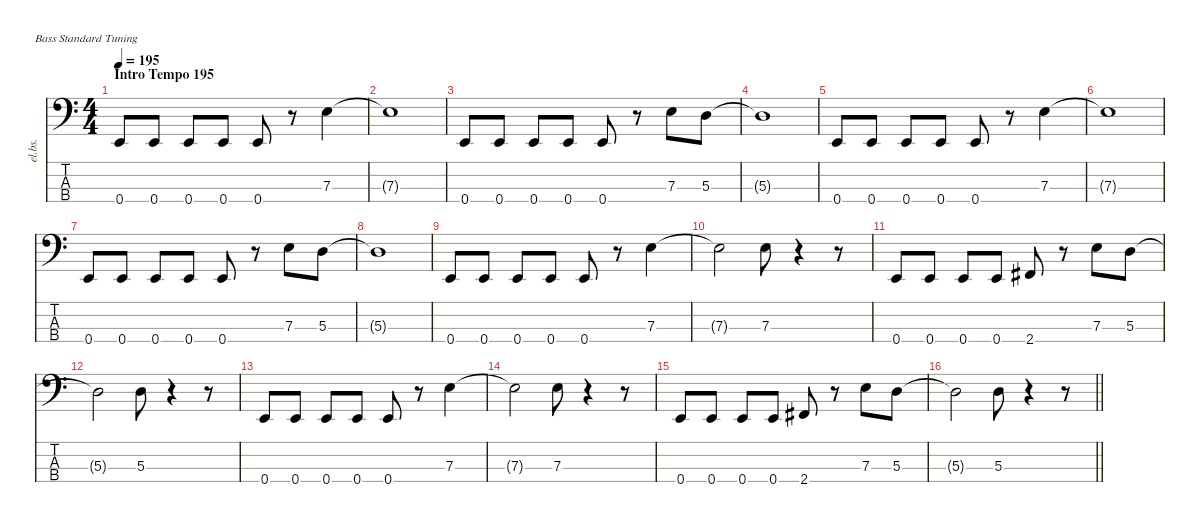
\defaultSystemsLayout 4
\hideDynamics
\bracketExtendMode nobrackets
\otherSystemsTrackNameOrientation horizontal
\track ("Cliff Burton (Bass)" "el.bs.") {instrument electricbasspick}
\staff {score tabs}
\tuning (G2 D2 A1 E1)
\ts (4 4)
\beaming (8 2 2 2 2)
\section ("" "Intro Tempo 195")
\tempo 195
\clef f4
\ks c
0.4.8{dy f instrument electricbasspick beam Up} 0.4.8{beam Up} 0.4.8{beam Up} 0.4.8{beam Up} 0.4.8{beam Up} r.8{beam Up} 7.3.4{beam Down} |
7.3{t}.1{beam Down} |
0.4.8{beam Up} 0.4.8{beam Up} 0.4.8{beam Up} 0.4.8{beam Up} 0.4.8{beam Up} r.8{beam Up} 7.3.8{beam Down} 5.3.8{beam Down} |
5.3{t}.1{beam Down} |
0.4.8{beam Up} 0.4.8{beam Up} 0.4.8{beam Up} 0.4.8{beam Up} 0.4.8{beam Up} r.8{beam Up} 7.3.4{beam Down} |
7.3{t}.1{beam Down} |
0.4.8{beam Up} 0.4.8{beam Up} 0.4.8{beam Up} 0.4.8{beam Up} 0.4.8{beam Up} r.8{beam Up} 7.3.8{beam Down} 5.3.8{beam Down} |
5.3{t}.1{beam Down} |
0.4.8{beam Up} 0.4.8{beam Up} 0.4.8{beam Up} 0.4.8{beam Up} 0.4.8{beam Up} r.8{beam Up} 7.3.4{beam Down} |
7.3{t}.2{beam Down} 7.3.8{beam Down} r.4{beam Down} r.8{beam Down} |
0.4.8{beam Up} 0.4.8{beam Up} 0.4.8{beam Up} 0.4.8{beam Up} 2.4{acc #}.8{beam Up} r.8{beam Up} 7.3.8{beam Down} 5.3.8{beam Down} |
5.3{t}.2{beam Down} 5.3.8{beam Down} r.4{beam Down} r.8{beam Down} |
0.4.8{beam Up} 0.4.8{beam Up} 0.4.8{beam Up} 0.4.8{beam Up} 0.4.8{beam Up} r.8{beam Up} 7.3.4{beam Down} |
7.3{t}.2{beam Down} 7.3.8{beam Down} r.4{beam Down} r.8{beam Down} |
0.4.8{beam Up} 0.4.8{beam Up} 0.4.8{beam Up} 0.4.8{beam Up} 2.4{acc #}.8{beam Up} r.8{beam Up} 7.3.8{beam Down} 5.3.8{beam Down} |
\barLineRight lightlight
5.3{t}.2{beam Down} 5.3.8{beam Down} r.4{beam Down} r.8{beam Down}
